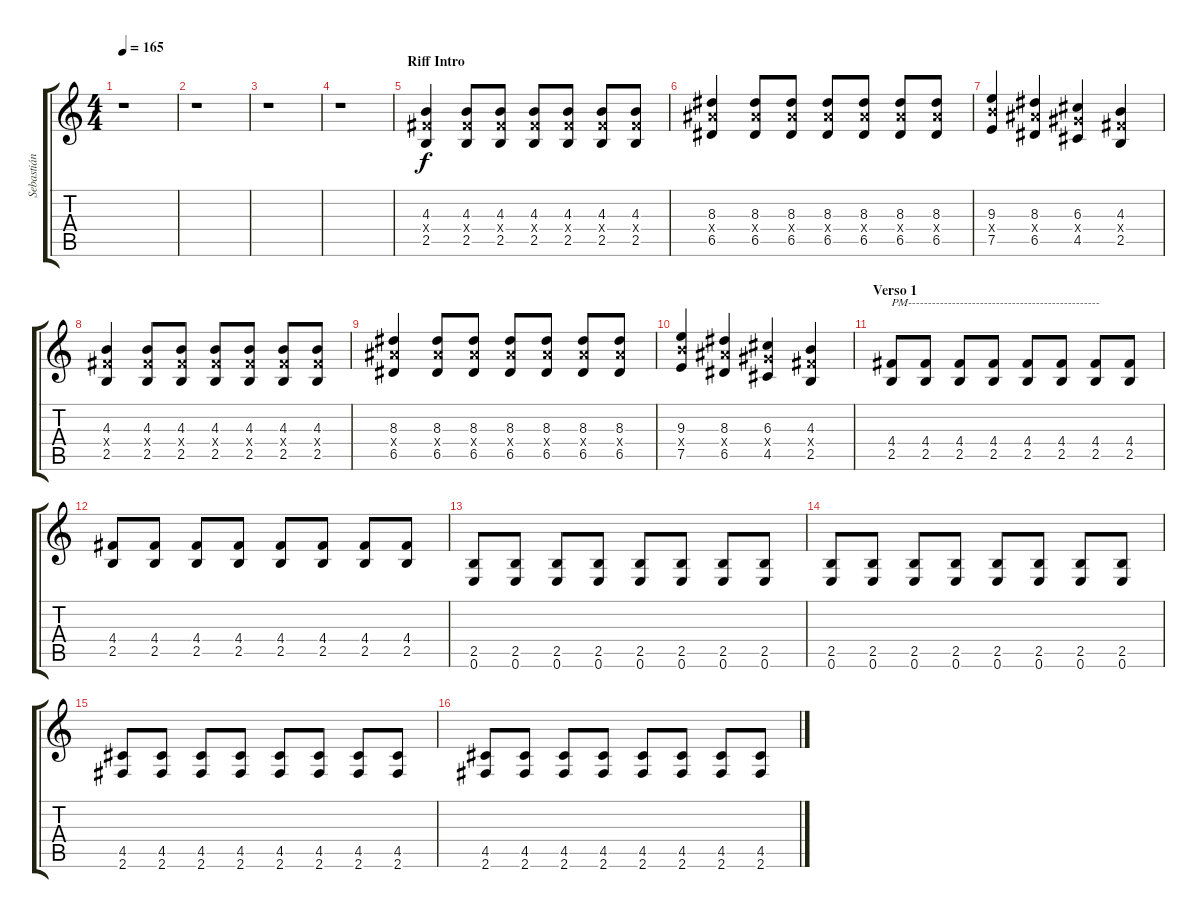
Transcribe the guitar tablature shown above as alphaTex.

\track ("Sebastián \"la mafafa\" Mejía" "Sebastián ") {instrument distortionguitar}
\staff {score tabs}
\tuning (E4 B3 G3 D3 A2 E2) {hide}
\ts (4 4)
\tempo 165
\clef g2
\ks c
r.1{dy f instrument distortionguitar} |
r.1 |
r.1 |
r.1 |
\section ("" "Riff Intro")
(4.3 4.4{x} 2.5).4 (4.3 4.4{x} 2.5).8 (4.3 4.4{x} 2.5).8 (4.3 4.4{x} 2.5).8 (4.3 4.4{x} 2.5).8 (4.3 4.4{x} 2.5).8 (4.3 4.4{x} 2.5).8 |
(8.3 8.4{x} 6.5).4 (8.3 8.4{x} 6.5).8 (8.3 8.4{x} 6.5).8 (8.3 8.4{x} 6.5).8 (8.3 8.4{x} 6.5).8 (8.3 8.4{x} 6.5).8 (8.3 8.4{x} 6.5).8 |
(9.3 9.4{x} 7.5).4 (8.3 8.4{x} 6.5).4 (6.3 6.4{x} 4.5).4 (4.3 4.4{x} 2.5).4 |
(4.3 4.4{x} 2.5).4 (4.3 4.4{x} 2.5).8 (4.3 4.4{x} 2.5).8 (4.3 4.4{x} 2.5).8 (4.3 4.4{x} 2.5).8 (4.3 4.4{x} 2.5).8 (4.3 4.4{x} 2.5).8 |
(8.3 8.4{x} 6.5).4 (8.3 8.4{x} 6.5).8 (8.3 8.4{x} 6.5).8 (8.3 8.4{x} 6.5).8 (8.3 8.4{x} 6.5).8 (8.3 8.4{x} 6.5).8 (8.3 8.4{x} 6.5).8 |
(9.3 9.4{x} 7.5).4 (8.3 8.4{x} 6.5).4 (6.3 6.4{x} 4.5).4 (4.3 4.4{x} 2.5).4 |
\section ("" "Verso 1")
(4.4 2.5).8{txt "PM------------------------------------------------" volume 10} (4.4 2.5).8 (4.4 2.5).8 (4.4 2.5).8 (4.4 2.5).8 (4.4 2.5).8 (4.4 2.5).8 (4.4 2.5).8 |
(4.4 2.5).8 (4.4 2.5).8 (4.4 2.5).8 (4.4 2.5).8 (4.4 2.5).8 (4.4 2.5).8 (4.4 2.5).8 (4.4 2.5).8 |
(2.5 0.6).8 (2.5 0.6).8 (2.5 0.6).8 (2.5 0.6).8 (2.5 0.6).8 (2.5 0.6).8 (2.5 0.6).8 (2.5 0.6).8 |
(2.5 0.6).8 (2.5 0.6).8 (2.5 0.6).8 (2.5 0.6).8 (2.5 0.6).8 (2.5 0.6).8 (2.5 0.6).8 (2.5 0.6).8 |
(4.5 2.6).8 (4.5 2.6).8 (4.5 2.6).8 (4.5 2.6).8 (4.5 2.6).8 (4.5 2.6).8 (4.5 2.6).8 (4.5 2.6).8 |
(4.5 2.6).8 (4.5 2.6).8 (4.5 2.6).8 (4.5 2.6).8 (4.5 2.6).8 (4.5 2.6).8 (4.5 2.6).8 (4.5 2.6).8
